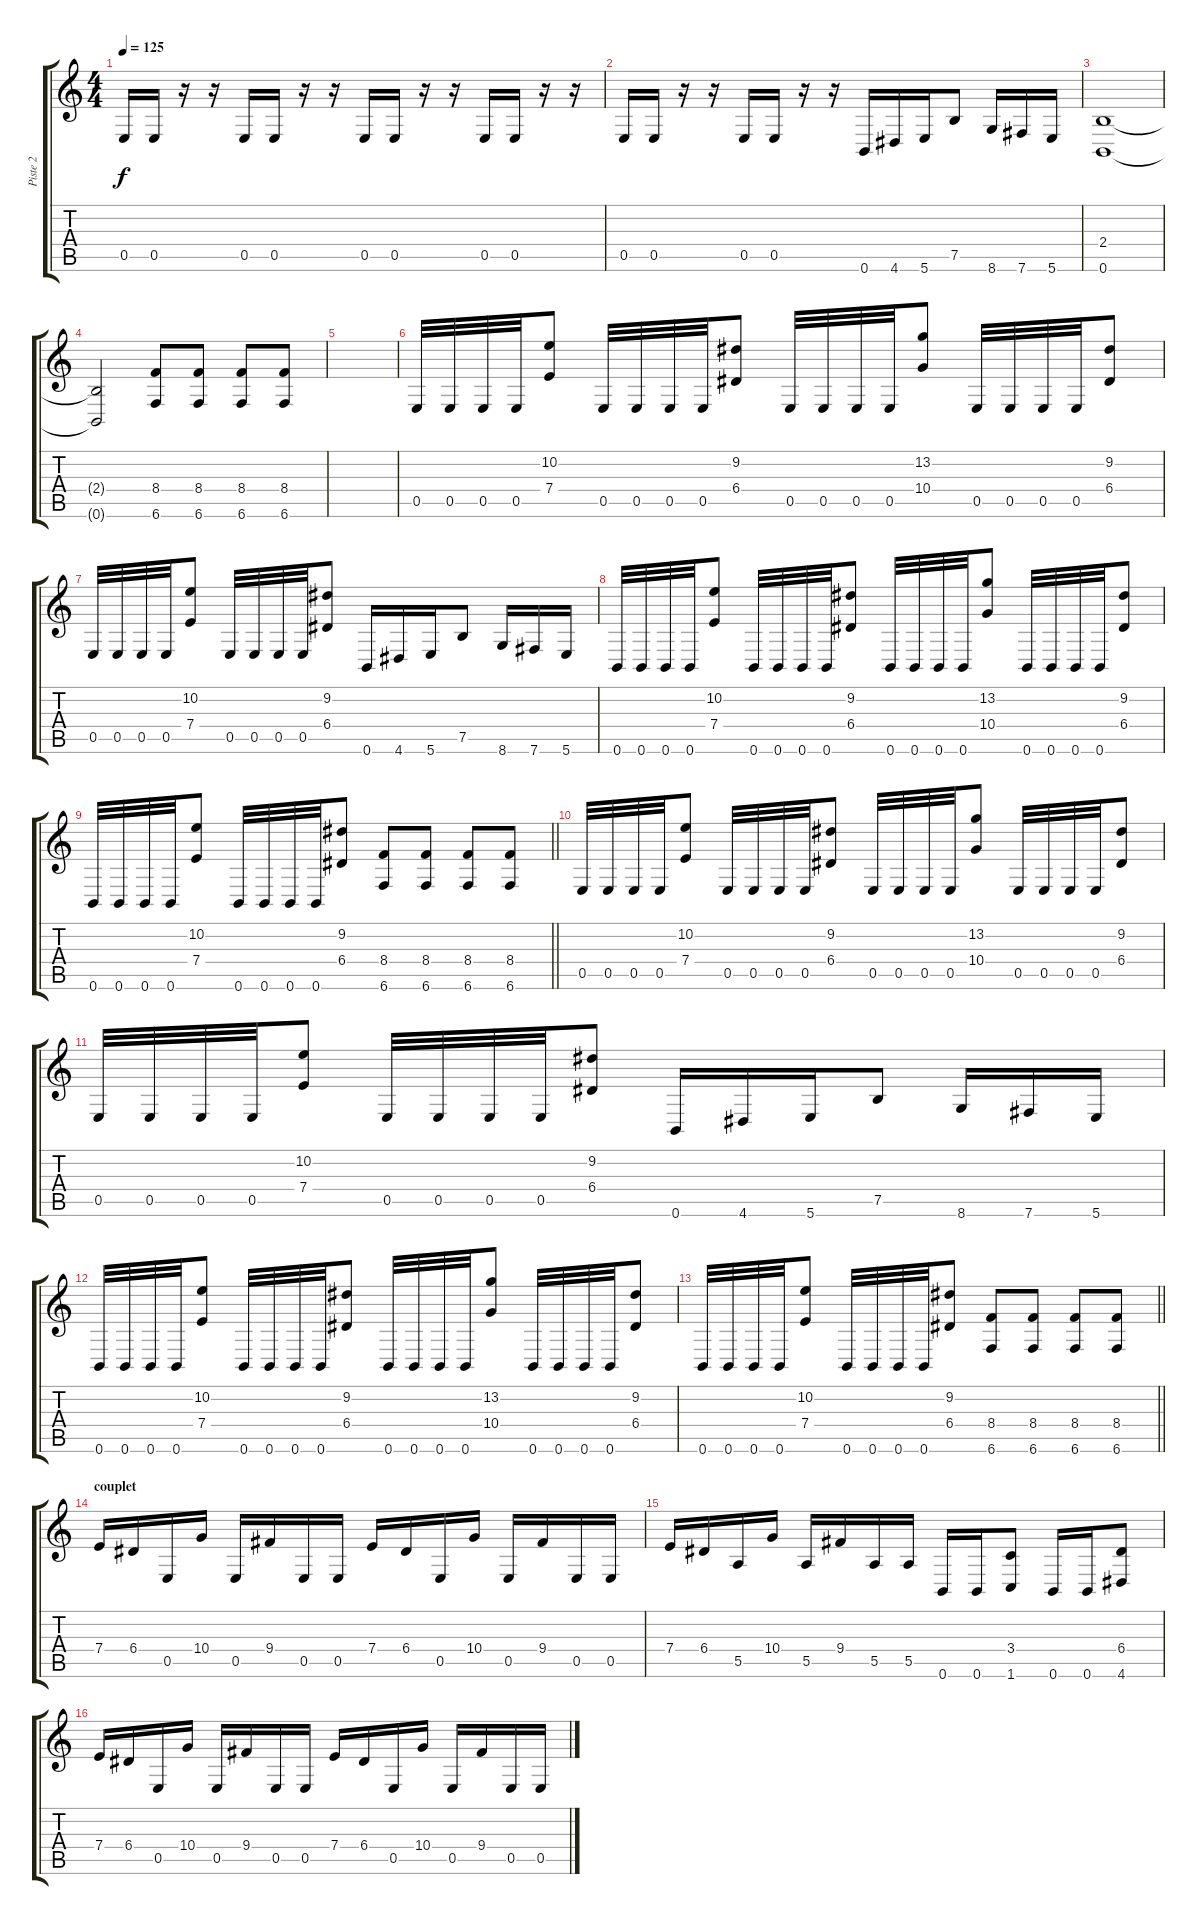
\track ("Piste 2" "Piste 2") {instrument distortionguitar}
\staff {score tabs}
\tuning (B3 Gb3 D3 A2 E2 B1) {hide}
\ts (4 4)
\tempo 125
\clef g2
\ks c
0.5.16{dy f instrument distortionguitar} 0.5.16 r.16 r.16 0.5.16 0.5.16 r.16 r.16 0.5.16 0.5.16 r.16 r.16 0.5.16 0.5.16 r.16 r.16 |
0.5.16 0.5.16 r.16 r.16 0.5.16 0.5.16 r.16 r.16 0.6.16 4.6.16 5.6.16 7.5.8 8.6.16 7.6.16 5.6.16 |
(2.4 0.6).1 |
(2.4{t} 0.6{t}).2 (8.4 6.6).8 (8.4 6.6).8 (8.4 6.6).8 (8.4 6.6).8 |
|
0.5.32 0.5.32 0.5.32 0.5.32 (10.2 7.4).8 0.5.32 0.5.32 0.5.32 0.5.32 (9.2 6.4).8 0.5.32 0.5.32 0.5.32 0.5.32 (13.2 10.4).8 0.5.32 0.5.32 0.5.32 0.5.32 (9.2 6.4).8 |
0.5.32 0.5.32 0.5.32 0.5.32 (10.2 7.4).8 0.5.32 0.5.32 0.5.32 0.5.32 (9.2 6.4).8 0.6.16 4.6.16 5.6.16 7.5.8 8.6.16 7.6.16 5.6.16 |
0.6.32 0.6.32 0.6.32 0.6.32 (10.2 7.4).8 0.6.32 0.6.32 0.6.32 0.6.32 (9.2 6.4).8 0.6.32 0.6.32 0.6.32 0.6.32 (13.2 10.4).8 0.6.32 0.6.32 0.6.32 0.6.32 (9.2 6.4).8 |
\barLineRight lightlight
0.6.32 0.6.32 0.6.32 0.6.32 (10.2 7.4).8 0.6.32 0.6.32 0.6.32 0.6.32 (9.2 6.4).8 (8.4 6.6).8 (8.4 6.6).8 (8.4 6.6).8 (8.4 6.6).8 |
0.5.32 0.5.32 0.5.32 0.5.32 (10.2 7.4).8 0.5.32 0.5.32 0.5.32 0.5.32 (9.2 6.4).8 0.5.32 0.5.32 0.5.32 0.5.32 (13.2 10.4).8 0.5.32 0.5.32 0.5.32 0.5.32 (9.2 6.4).8 |
0.5.32 0.5.32 0.5.32 0.5.32 (10.2 7.4).8 0.5.32 0.5.32 0.5.32 0.5.32 (9.2 6.4).8 0.6.16 4.6.16 5.6.16 7.5.8 8.6.16 7.6.16 5.6.16 |
0.6.32 0.6.32 0.6.32 0.6.32 (10.2 7.4).8 0.6.32 0.6.32 0.6.32 0.6.32 (9.2 6.4).8 0.6.32 0.6.32 0.6.32 0.6.32 (13.2 10.4).8 0.6.32 0.6.32 0.6.32 0.6.32 (9.2 6.4).8 |
\barLineRight lightlight
0.6.32 0.6.32 0.6.32 0.6.32 (10.2 7.4).8 0.6.32 0.6.32 0.6.32 0.6.32 (9.2 6.4).8 (8.4 6.6).8 (8.4 6.6).8 (8.4 6.6).8 (8.4 6.6).8 |
\section ("" "couplet")
7.4.16 6.4.16 0.5.16 10.4.16 0.5.16 9.4.16 0.5.16 0.5.16 7.4.16 6.4.16 0.5.16 10.4.16 0.5.16 9.4.16 0.5.16 0.5.16 |
7.4.16 6.4.16 5.5.16 10.4.16 5.5.16 9.4.16 5.5.16 5.5.16 0.6.16 0.6.16 (3.4 1.6).8 0.6.16 0.6.16 (6.4 4.6).8 |
7.4.16 6.4.16 0.5.16 10.4.16 0.5.16 9.4.16 0.5.16 0.5.16 7.4.16 6.4.16 0.5.16 10.4.16 0.5.16 9.4.16 0.5.16 0.5.16
